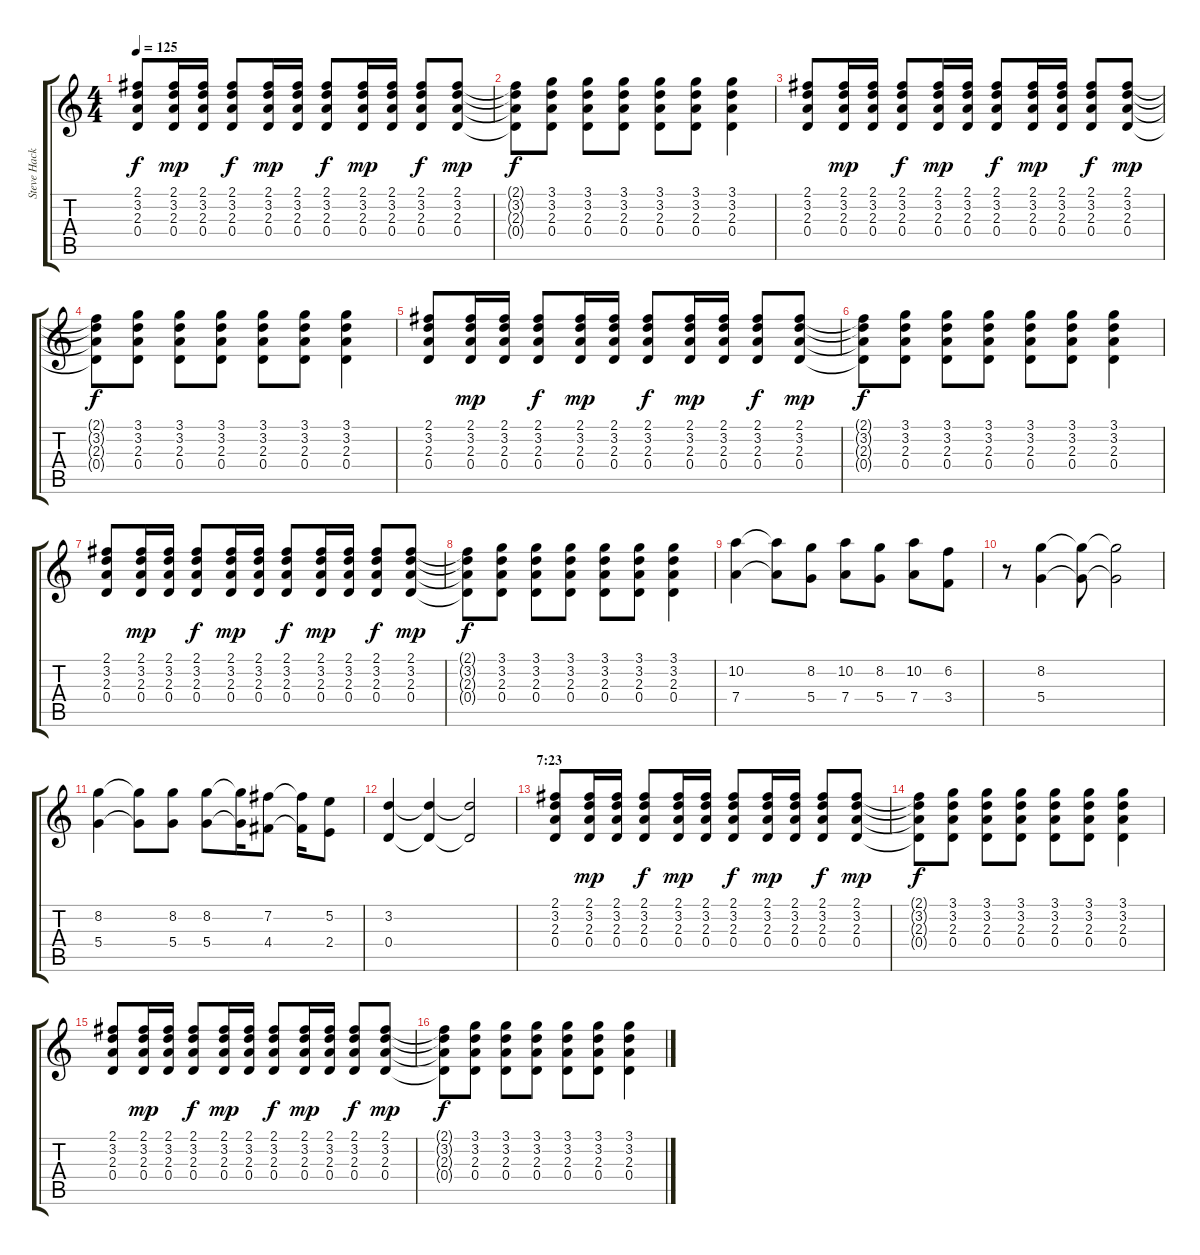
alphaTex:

\track ("Steve Hackett (electric guitar 2)" "Steve Hack") {instrument overdrivenguitar}
\staff {score tabs}
\tuning (E4 B3 G3 D3 A2 E2) {hide}
\ts (4 4)
\tempo 125
\clef g2
\ks c
(2.1 3.2 2.3 0.4).8{dy f} (2.1 3.2 2.3 0.4).16{dy mp} (2.1 3.2 2.3 0.4).16 (2.1 3.2 2.3 0.4).8{dy f} (2.1 3.2 2.3 0.4).16{dy mp} (2.1 3.2 2.3 0.4).16 (2.1 3.2 2.3 0.4).8{dy f} (2.1 3.2 2.3 0.4).16{dy mp} (2.1 3.2 2.3 0.4).16 (2.1 3.2 2.3 0.4).8{dy f} (2.1 3.2 2.3 0.4).8{dy mp} |
(2.1{t} 3.2{t} 2.3{t} 0.4{t}).8{dy f} (3.1 3.2 2.3 0.4).8 (3.1 3.2 2.3 0.4).8 (3.1 3.2 2.3 0.4).8 (3.1 3.2 2.3 0.4).8 (3.1 3.2 2.3 0.4).8 (3.1 3.2 2.3 0.4).4 |
(2.1 3.2 2.3 0.4).8 (2.1 3.2 2.3 0.4).16{dy mp} (2.1 3.2 2.3 0.4).16 (2.1 3.2 2.3 0.4).8{dy f} (2.1 3.2 2.3 0.4).16{dy mp} (2.1 3.2 2.3 0.4).16 (2.1 3.2 2.3 0.4).8{dy f} (2.1 3.2 2.3 0.4).16{dy mp} (2.1 3.2 2.3 0.4).16 (2.1 3.2 2.3 0.4).8{dy f} (2.1 3.2 2.3 0.4).8{dy mp} |
(2.1{t} 3.2{t} 2.3{t} 0.4{t}).8{dy f} (3.1 3.2 2.3 0.4).8 (3.1 3.2 2.3 0.4).8 (3.1 3.2 2.3 0.4).8 (3.1 3.2 2.3 0.4).8 (3.1 3.2 2.3 0.4).8 (3.1 3.2 2.3 0.4).4 |
(2.1 3.2 2.3 0.4).8 (2.1 3.2 2.3 0.4).16{dy mp} (2.1 3.2 2.3 0.4).16 (2.1 3.2 2.3 0.4).8{dy f} (2.1 3.2 2.3 0.4).16{dy mp} (2.1 3.2 2.3 0.4).16 (2.1 3.2 2.3 0.4).8{dy f} (2.1 3.2 2.3 0.4).16{dy mp} (2.1 3.2 2.3 0.4).16 (2.1 3.2 2.3 0.4).8{dy f} (2.1 3.2 2.3 0.4).8{dy mp} |
(2.1{t} 3.2{t} 2.3{t} 0.4{t}).8{dy f} (3.1 3.2 2.3 0.4).8 (3.1 3.2 2.3 0.4).8 (3.1 3.2 2.3 0.4).8 (3.1 3.2 2.3 0.4).8 (3.1 3.2 2.3 0.4).8 (3.1 3.2 2.3 0.4).4 |
(2.1 3.2 2.3 0.4).8 (2.1 3.2 2.3 0.4).16{dy mp} (2.1 3.2 2.3 0.4).16 (2.1 3.2 2.3 0.4).8{dy f} (2.1 3.2 2.3 0.4).16{dy mp} (2.1 3.2 2.3 0.4).16 (2.1 3.2 2.3 0.4).8{dy f} (2.1 3.2 2.3 0.4).16{dy mp} (2.1 3.2 2.3 0.4).16 (2.1 3.2 2.3 0.4).8{dy f} (2.1 3.2 2.3 0.4).8{dy mp} |
(2.1{t} 3.2{t} 2.3{t} 0.4{t}).8{dy f} (3.1 3.2 2.3 0.4).8 (3.1 3.2 2.3 0.4).8 (3.1 3.2 2.3 0.4).8 (3.1 3.2 2.3 0.4).8 (3.1 3.2 2.3 0.4).8 (3.1 3.2 2.3 0.4).4 |
(10.2 7.4).4 (10.2{t} 7.4{t}).8 (8.2 5.4).8 (10.2 7.4).8 (8.2 5.4).8 (10.2 7.4).8 (6.2 3.4).8 |
r.8 (8.2 5.4).4 (8.2{t} 5.4{t}).8 (8.2{t} 5.4{t}).2 |
(8.2 5.4).4 (8.2{t} 5.4{t}).8 (8.2 5.4).8 (8.2 5.4).8 (8.2{t} 5.4{t}).16 (7.2 4.4).8 (7.2{t} 4.4{t}).16 (5.2 2.4).8 |
(3.2 0.4).4 (3.2{t} 0.4{t}).4 (3.2{t} 0.4{t}).2 |
\section ("" "7:23")
(2.1 3.2 2.3 0.4).8 (2.1 3.2 2.3 0.4).16{dy mp} (2.1 3.2 2.3 0.4).16 (2.1 3.2 2.3 0.4).8{dy f} (2.1 3.2 2.3 0.4).16{dy mp} (2.1 3.2 2.3 0.4).16 (2.1 3.2 2.3 0.4).8{dy f} (2.1 3.2 2.3 0.4).16{dy mp} (2.1 3.2 2.3 0.4).16 (2.1 3.2 2.3 0.4).8{dy f} (2.1 3.2 2.3 0.4).8{dy mp} |
(2.1{t} 3.2{t} 2.3{t} 0.4{t}).8{dy f} (3.1 3.2 2.3 0.4).8 (3.1 3.2 2.3 0.4).8 (3.1 3.2 2.3 0.4).8 (3.1 3.2 2.3 0.4).8 (3.1 3.2 2.3 0.4).8 (3.1 3.2 2.3 0.4).4 |
(2.1 3.2 2.3 0.4).8 (2.1 3.2 2.3 0.4).16{dy mp} (2.1 3.2 2.3 0.4).16 (2.1 3.2 2.3 0.4).8{dy f} (2.1 3.2 2.3 0.4).16{dy mp} (2.1 3.2 2.3 0.4).16 (2.1 3.2 2.3 0.4).8{dy f} (2.1 3.2 2.3 0.4).16{dy mp} (2.1 3.2 2.3 0.4).16 (2.1 3.2 2.3 0.4).8{dy f} (2.1 3.2 2.3 0.4).8{dy mp} |
(2.1{t} 3.2{t} 2.3{t} 0.4{t}).8{dy f} (3.1 3.2 2.3 0.4).8 (3.1 3.2 2.3 0.4).8 (3.1 3.2 2.3 0.4).8 (3.1 3.2 2.3 0.4).8 (3.1 3.2 2.3 0.4).8 (3.1 3.2 2.3 0.4).4
